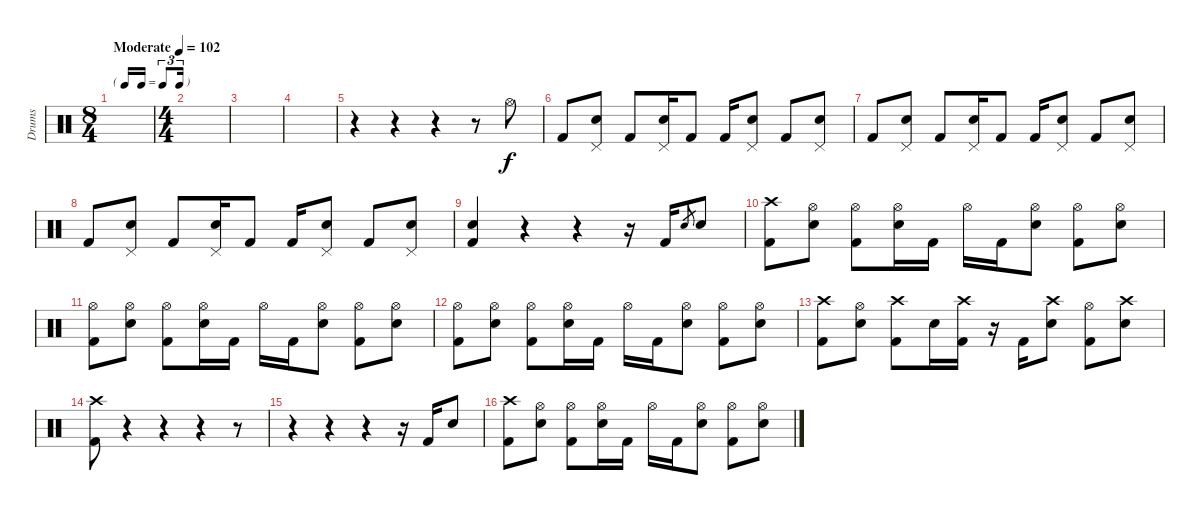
\track ("Drums" "Drums") {instrument percussion bank 255}
\staff {score}
\articulation defaults
\ts (8 4)
\tf triplet16th
\tempo (102 "Moderate")
\clef neutral
\ks c
|
\ts (4 4)
|
|
|
r.4 r.4 r.4 r.8 "Hi-Hat (open)".8 |
"Kick (hit) 2".8 ("Snare (hit) 2" "Pedal Hi-Hat (hit)").8 "Kick (hit) 2".8 ("Snare (hit) 2" "Pedal Hi-Hat (hit)").16 "Kick (hit) 2".8 "Kick (hit) 2".16 ("Snare (hit) 2" "Pedal Hi-Hat (hit)").8 "Kick (hit) 2".8 ("Snare (hit) 2" "Pedal Hi-Hat (hit)").8 |
"Kick (hit) 2".8 ("Snare (hit) 2" "Pedal Hi-Hat (hit)").8 "Kick (hit) 2".8 ("Snare (hit) 2" "Pedal Hi-Hat (hit)").16 "Kick (hit) 2".8 "Kick (hit) 2".16 ("Snare (hit) 2" "Pedal Hi-Hat (hit)").8 "Kick (hit) 2".8 ("Snare (hit) 2" "Pedal Hi-Hat (hit)").8 |
"Kick (hit) 2".8 ("Snare (hit) 2" "Pedal Hi-Hat (hit)").8 "Kick (hit) 2".8 ("Snare (hit) 2" "Pedal Hi-Hat (hit)").16 "Kick (hit) 2".8 "Kick (hit) 2".16 ("Snare (hit) 2" "Pedal Hi-Hat (hit)").8 "Kick (hit) 2".8 ("Snare (hit) 2" "Pedal Hi-Hat (hit)").8 |
("Snare (hit) 2" "Kick (hit) 2").4 r.4 r.4 r.16 "Kick (hit) 2".16 "Snare (hit) 2".8{gr} "Snare (hit) 2".8 |
("Crash high (hit)" "Kick (hit) 2").8 ("Hi-Hat (open)" "Snare (hit) 2").8 ("Hi-Hat (open)" "Kick (hit) 2").8 ("Hi-Hat (open)" "Snare (hit) 2").16 "Kick (hit) 2".16 "Hi-Hat (open)".16 "Kick (hit) 2".16 ("Hi-Hat (open)" "Snare (hit) 2").8 ("Hi-Hat (open)" "Kick (hit) 2").8 ("Hi-Hat (open)" "Snare (hit) 2").8 |
("Hi-Hat (open)" "Kick (hit) 2").8 ("Hi-Hat (open)" "Snare (hit) 2").8 ("Hi-Hat (open)" "Kick (hit) 2").8 ("Hi-Hat (open)" "Snare (hit) 2").16 "Kick (hit) 2".16 "Hi-Hat (open)".16 "Kick (hit) 2".16 ("Hi-Hat (open)" "Snare (hit) 2").8 ("Hi-Hat (open)" "Kick (hit) 2").8 ("Hi-Hat (open)" "Snare (hit) 2").8 |
("Hi-Hat (open)" "Kick (hit) 2").8 ("Hi-Hat (open)" "Snare (hit) 2").8 ("Hi-Hat (open)" "Kick (hit) 2").8 ("Hi-Hat (open)" "Snare (hit) 2").16 "Kick (hit) 2".16 "Hi-Hat (open)".16 "Kick (hit) 2".16 ("Hi-Hat (open)" "Snare (hit) 2").8 ("Hi-Hat (open)" "Kick (hit) 2").8 ("Hi-Hat (open)" "Snare (hit) 2").8 |
("Crash high (hit)" "Kick (hit) 2").8 ("Hi-Hat (open)" "Snare (hit) 2").8 ("Crash high (hit)" "Kick (hit) 2").8 "Snare (hit) 2".16 ("Crash high (hit)" "Kick (hit) 2").16 r.16 "Kick (hit) 2".16 ("Crash high (hit)" "Snare (hit) 2").8 ("Hi-Hat (open)" "Kick (hit) 2").8 ("Crash high (hit)" "Snare (hit) 2").8 |
("Crash high (hit)" "Kick (hit) 2").8 r.4 r.4 r.4 r.8 |
r.4 r.4 r.4 r.16 "Kick (hit) 2".16 "Snare (hit) 2".8 |
("Crash high (hit)" "Kick (hit) 2").8 ("Hi-Hat (open)" "Snare (hit) 2").8 ("Hi-Hat (open)" "Kick (hit) 2").8 ("Hi-Hat (open)" "Snare (hit) 2").16 "Kick (hit) 2".16 "Hi-Hat (open)".16 "Kick (hit) 2".16 ("Hi-Hat (open)" "Snare (hit) 2").8 ("Hi-Hat (open)" "Kick (hit) 2").8 ("Hi-Hat (open)" "Snare (hit) 2").8
